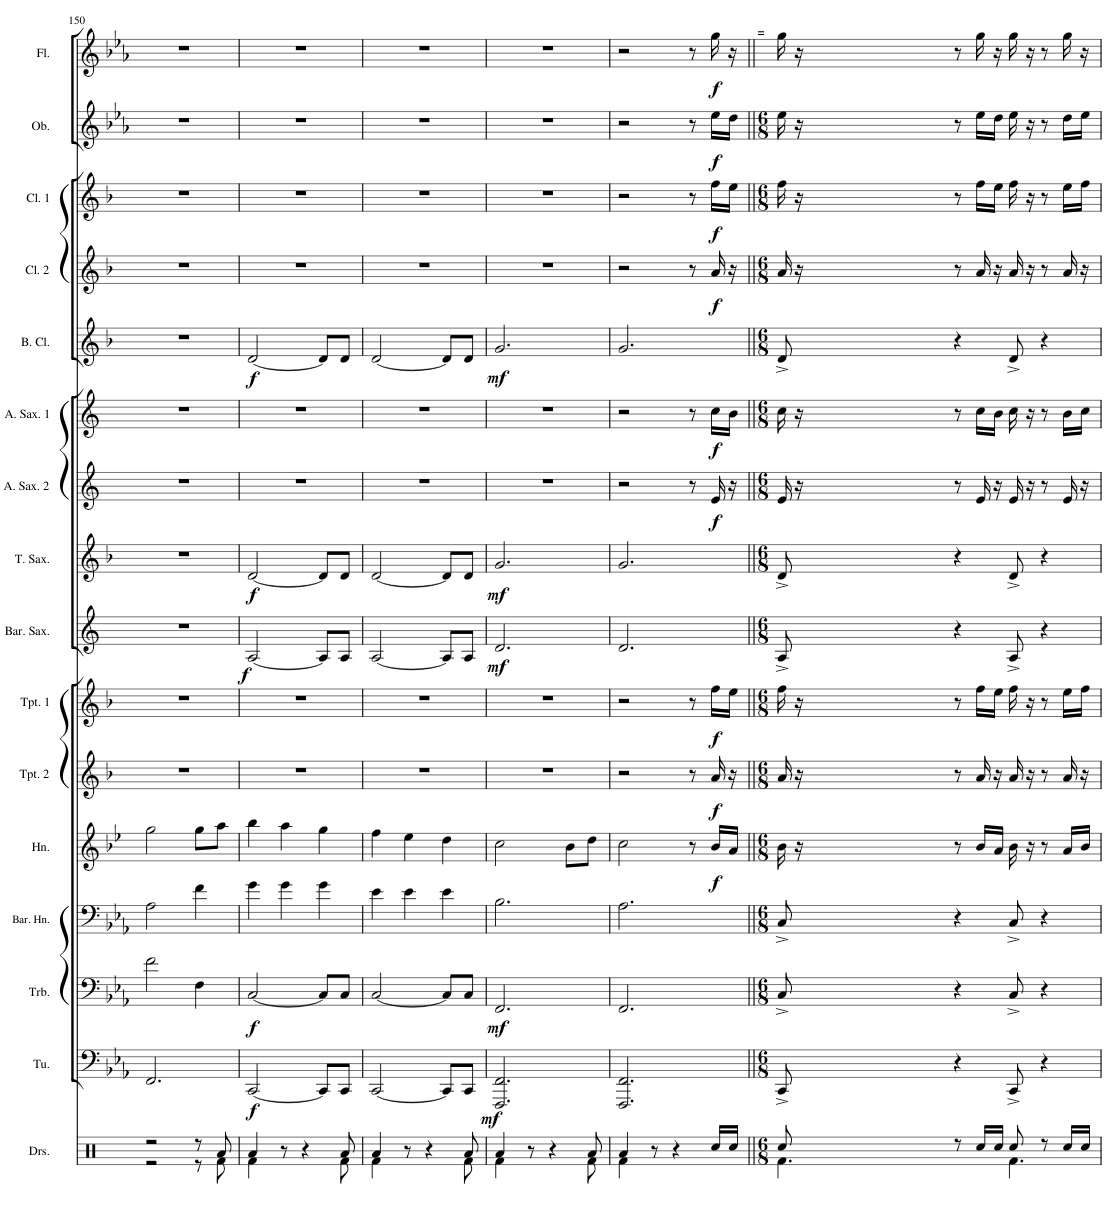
**kern	**kern	**dynam	**kern	**dynam	**kern	**kern	**dynam	**kern	**dynam	**kern	**dynam	**kern	**dynam	**kern	**dynam	**kern	**dynam	**kern	**dynam	**kern	**dynam	**kern	**dynam	**kern	**dynam	**kern	**dynam	**kern	**dynam
*part16	*part15	*part15	*part14	*part14	*part13	*part12	*part12	*part11	*part11	*part10	*part10	*part9	*part9	*part8	*part8	*part7	*part7	*part6	*part6	*part5	*part5	*part4	*part4	*part3	*part3	*part2	*part2	*part1	*part1
*staff16	*staff15	*staff15	*staff14	*staff14	*staff13	*staff12	*staff12	*staff11	*staff11	*staff10	*staff10	*staff9	*staff9	*staff8	*staff8	*staff7	*staff7	*staff6	*staff6	*staff5	*staff5	*staff4	*staff4	*staff3	*staff3	*staff2	*staff2	*staff1	*staff1
*I"Drumset	*I"Tuba	*	*I"Trombone	*	*I"Baritone Horn	*I"Horn	*	*I"Trumpet 2	*	*I"Trumpet 1	*	*I"Baritone Saxophone	*	*I"Tenor Saxophone	*	*I"Alto Saxophone 2	*	*I"Alto Saxophone 1	*	*I"Bass Clarinet	*	*I"Clarinet 2	*	*I"Clarinet 1	*	*I"Oboe	*	*I"Flute	*
*I'Drs.	*I'Tu.	*	*I'Trb.	*	*I'Bar. Hn.	*I'Hn.	*	*I'Tpt. 2	*	*I'Tpt. 1	*	*I'Bar. Sax.	*	*I'T. Sax.	*	*I'A. Sax. 2	*	*I'A. Sax. 1	*	*I'B. Cl.	*	*I'Cl. 2	*	*I'Cl. 1	*	*I'Ob.	*	*I'Fl.	*
!!LO:PB:g=z
*clefX	*clefF4	*	*clefF4	*	*clefF4	*clefG2	*	*clefG2	*	*clefG2	*	*clefG2	*	*clefG2	*	*clefG2	*	*clefG2	*	*clefG2	*	*clefG2	*	*clefG2	*	*clefG2	*	*clefG2	*
*	*	*	*	*	*Trd4c7	*Trd4c7	*	*Trd1c2	*	*Trd1c2	*	*Trd12c21	*	*Trd8c14	*	*Trd5c9	*	*Trd5c9	*	*Trd8c14	*	*Trd1c2	*	*Trd1c2	*	*	*	*	*
*k[]	*k[b-e-a-]	*	*k[b-e-a-]	*	*k[b-e-a-]	*k[b-e-]	*	*k[b-]	*	*k[b-]	*	*k[]	*	*k[b-]	*	*k[]	*	*k[]	*	*k[b-]	*	*k[b-]	*	*k[b-]	*	*k[b-e-a-]	*	*k[b-e-a-]	*
*M3/4	*M3/4	*	*M3/4	*	*M3/4	*M3/4	*	*M3/4	*	*M3/4	*	*M3/4	*	*M3/4	*	*M3/4	*	*M3/4	*	*M3/4	*	*M3/4	*	*M3/4	*	*M3/4	*	*M3/4	*
=150	=150	=150	=150	=150	=150	=150	=150	=150	=150	=150	=150	=150	=150	=150	=150	=150	=150	=150	=150	=150	=150	=150	=150	=150	=150	=150	=150	=150	=150
*^	*	*	*	*	*	*	*	*	*	*	*	*	*	*	*	*	*	*	*	*	*	*	*	*	*	*	*	*	*
2r	2r	2.FF/	.	2f\	.	2A-\	2gg\	.	2.r	.	2.r	.	2.r	.	2.r	.	2.r	.	2.r	.	2.r	.	2.r	.	2.r	.	2.r	.	2.r	.
8r	8r	.	.	4F\	.	4f\	8gg\L	.	.	.	.	.	.	.	.	.	.	.	.	.	.	.	.	.	.	.	.	.	.	.
8Ra/	8Rf\	.	.	.	.	.	8aa\J	.	.	.	.	.	.	.	.	.	.	.	.	.	.	.	.	.	.	.	.	.	.	.
=151	=151	=151	=151	=151	=151	=151	=151	=151	=151	=151	=151	=151	=151	=151	=151	=151	=151	=151	=151	=151	=151	=151	=151	=151	=151	=151	=151	=151	=151	=151
!	!	!	!LO:DY:b	!	!LO:DY:b	!	!	!	!	!	!	!	!	!LO:DY:b	!	!LO:DY:b	!	!	!	!	!	!LO:DY:b	!	!	!	!	!	!	!	!
4Ra/	4Rf\	[2CC/	f	[2C/	f	4g\	4bb-\	.	2.r	.	2.r	.	[2A/	f	[2d/	f	2.r	.	2.r	.	[2d/	f	2.r	.	2.r	.	2.r	.	2.r	.
8r	4.ryy	.	.	.	.	4g\	4aa\	.	.	.	.	.	.	.	.	.	.	.	.	.	.	.	.	.	.	.	.	.	.	.
4r	.	.	.	.	.	.	.	.	.	.	.	.	.	.	.	.	.	.	.	.	.	.	.	.	.	.	.	.	.	.
.	.	8CC/L]	.	8C/L]	.	4g\	4gg\	.	.	.	.	.	8A/L]	.	8d/L]	.	.	.	.	.	8d/L]	.	.	.	.	.	.	.	.	.
8Ra/	8Rf\	8CC/J	.	8C/J	.	.	.	.	.	.	.	.	8A/J	.	8d/J	.	.	.	.	.	8d/J	.	.	.	.	.	.	.	.	.
=152	=152	=152	=152	=152	=152	=152	=152	=152	=152	=152	=152	=152	=152	=152	=152	=152	=152	=152	=152	=152	=152	=152	=152	=152	=152	=152	=152	=152	=152	=152
4Ra/	4Rf\	[2CC/	.	[2C/	.	4e-\	4ff\	.	2.r	.	2.r	.	[2A/	.	[2d/	.	2.r	.	2.r	.	[2d/	.	2.r	.	2.r	.	2.r	.	2.r	.
8r	4.ryy	.	.	.	.	4e-\	4ee-\	.	.	.	.	.	.	.	.	.	.	.	.	.	.	.	.	.	.	.	.	.	.	.
4r	.	.	.	.	.	.	.	.	.	.	.	.	.	.	.	.	.	.	.	.	.	.	.	.	.	.	.	.	.	.
.	.	8CC/L]	.	8C/L]	.	4e-\	4dd\	.	.	.	.	.	8A/L]	.	8d/L]	.	.	.	.	.	8d/L]	.	.	.	.	.	.	.	.	.
8Ra/	8Rf\	8CC/J	.	8C/J	.	.	.	.	.	.	.	.	8A/J	.	8d/J	.	.	.	.	.	8d/J	.	.	.	.	.	.	.	.	.
=153	=153	=153	=153	=153	=153	=153	=153	=153	=153	=153	=153	=153	=153	=153	=153	=153	=153	=153	=153	=153	=153	=153	=153	=153	=153	=153	=153	=153	=153	=153
!	!	!	!LO:DY:b	!	!LO:DY:b	!	!	!	!	!	!	!	!	!LO:DY:b	!	!LO:DY:b	!	!	!	!	!	!LO:DY:b	!	!	!	!	!	!	!	!
4Ra/	4Rf\	2.FFF/ 2.FF/	mf	2.FF/	mf	2.B-\	2cc\	.	2.r	.	2.r	.	2.d/	mf	2.g/	mf	2.r	.	2.r	.	2.g/	mf	2.r	.	2.r	.	2.r	.	2.r	.
8r	4.ryy	.	.	.	.	.	.	.	.	.	.	.	.	.	.	.	.	.	.	.	.	.	.	.	.	.	.	.	.	.
4r	.	.	.	.	.	.	.	.	.	.	.	.	.	.	.	.	.	.	.	.	.	.	.	.	.	.	.	.	.	.
.	.	.	.	.	.	.	8b-\L	.	.	.	.	.	.	.	.	.	.	.	.	.	.	.	.	.	.	.	.	.	.	.
8Ra/	8Rf\	.	.	.	.	.	8dd\J	.	.	.	.	.	.	.	.	.	.	.	.	.	.	.	.	.	.	.	.	.	.	.
=154	=154	=154	=154	=154	=154	=154	=154	=154	=154	=154	=154	=154	=154	=154	=154	=154	=154	=154	=154	=154	=154	=154	=154	=154	=154	=154	=154	=154	=154	=154
4Ra/	4Rf\	2.FFF/ 2.FF/	.	2.FF/	.	2.A-\	2cc\	.	2r	.	2r	.	2.d/	.	2.g/	.	2r	.	2r	.	2.g/	.	2r	.	2r	.	2r	.	2r	.
8r	2ryy	.	.	.	.	.	.	.	.	.	.	.	.	.	.	.	.	.	.	.	.	.	.	.	.	.	.	.	.	.
4r	.	.	.	.	.	.	.	.	.	.	.	.	.	.	.	.	.	.	.	.	.	.	.	.	.	.	.	.	.	.
.	.	.	.	.	.	.	8r	.	8r	.	8r	.	.	.	.	.	8r	.	8r	.	.	.	8r	.	8r	.	8r	.	8r	.
!	!	!	!	!	!	!	!	!LO:DY:b	!	!LO:DY:b	!	!LO:DY:b	!	!	!	!	!	!LO:DY:b	!	!LO:DY:b	!	!	!	!LO:DY:b	!	!LO:DY:b	!	!LO:DY:b	!	!LO:DY:b
16Rcc/LL	.	.	.	.	.	.	16b-/LL	f	16a/	f	16ff\LL	f	.	.	.	.	16e/	f	16cc\LL	f	.	.	16a/	f	16ff\LL	f	16ee-\LL	f	16gg\	f
16Rcc/JJ	.	.	.	.	.	.	16a/JJ	.	16r	.	16ee\JJ	.	.	.	.	.	16r	.	16b\JJ	.	.	.	16r	.	16ee\JJ	.	16dd\JJ	.	16r	.
=155||	=155||	=155||	=155||	=155||	=155||	=155||	=155||	=155||	=155||	=155||	=155||	=155||	=155||	=155||	=155||	=155||	=155||	=155||	=155||	=155||	=155||	=155||	=155||	=155||	=155||	=155||	=155||	=155||	=155||	=155||
*M6/8	*	*M6/8	*	*M6/8	*	*M6/8	*M6/8	*	*M6/8	*	*M6/8	*	*M6/8	*	*M6/8	*	*M6/8	*	*M6/8	*	*M6/8	*	*M6/8	*	*M6/8	*	*M6/8	*	*	*
!	!	!	!	!	!	!	!	!	!	!	!	!	!	!	!	!	!	!	!	!	!	!	!	!	!	!	!	!	!LO:TX:a:B:t==	!
8Rcc/	4.Rf\	8CC^/	.	8C^/	.	8C^/	16b-\	.	16a/	.	16ff\	.	8A^/	.	8d^/	.	16e/	.	16cc\	.	8d^/	.	16a/	.	16ff\	.	16ee-\	.	16gg\	.
.	.	.	.	.	.	.	16r	.	16r	.	16r	.	.	.	.	.	16r	.	16r	.	.	.	16r	.	16r	.	16r	.	16r	.
8r	.	4r	.	4r	.	4r	8r	.	8r	.	8r	.	4r	.	4r	.	8r	.	8r	.	4r	.	8r	.	8r	.	8r	.	8r	.
16Rcc/LL	.	.	.	.	.	.	16b-/LL	.	16a/	.	16ff\LL	.	.	.	.	.	16e/	.	16cc\LL	.	.	.	16a/	.	16ff\LL	.	16ee-\LL	.	16gg\	.
16Rcc/JJ	.	.	.	.	.	.	16a/JJ	.	16r	.	16ee\JJ	.	.	.	.	.	16r	.	16b\JJ	.	.	.	16r	.	16ee\JJ	.	16dd\JJ	.	16r	.
8Rcc/	4.Rf\	8CC^/	.	8C^/	.	8C^/	16b-\	.	16a/	.	16ff\	.	8A^/	.	8d^/	.	16e/	.	16cc\	.	8d^/	.	16a/	.	16ff\	.	16ee-\	.	16gg\	.
.	.	.	.	.	.	.	16r	.	16r	.	16r	.	.	.	.	.	16r	.	16r	.	.	.	16r	.	16r	.	16r	.	16r	.
8r	.	4r	.	4r	.	4r	8r	.	8r	.	8r	.	4r	.	4r	.	8r	.	8r	.	4r	.	8r	.	8r	.	8r	.	8r	.
16Rcc/LL	.	.	.	.	.	.	16a/LL	.	16a/	.	16ee\LL	.	.	.	.	.	16e/	.	16b\LL	.	.	.	16a/	.	16ee\LL	.	16dd\LL	.	16gg\	.
16Rcc/JJ	.	.	.	.	.	.	16b-/JJ	.	16r	.	16ff\JJ	.	.	.	.	.	16r	.	16cc\JJ	.	.	.	16r	.	16ff\JJ	.	16ee-\JJ	.	16r	.
*v	*v	*	*	*	*	*	*	*	*	*	*	*	*	*	*	*	*	*	*	*	*	*	*	*	*	*	*	*	*	*
=	=	=	=	=	=	=	=	=	=	=	=	=	=	=	=	=	=	=	=	=	=	=	=	=	=	=	=	=	=
*-	*-	*-	*-	*-	*-	*-	*-	*-	*-	*-	*-	*-	*-	*-	*-	*-	*-	*-	*-	*-	*-	*-	*-	*-	*-	*-	*-	*-	*-
